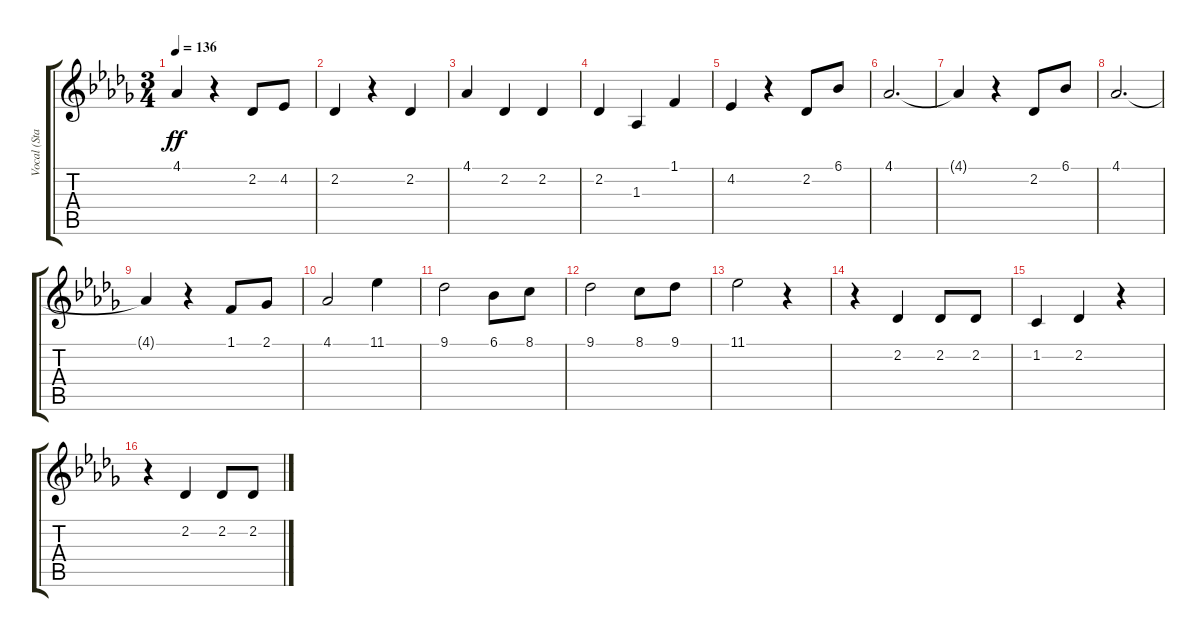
\track ("Vocal (Staff 1)" "Vocal (Sta") {instrument lead2sawtooth}
\staff {score tabs}
\tuning (E4 B3 G3 D3 A2 E2) {hide}
\ts (3 4)
\tempo 136
\clef g2
\ks db
4.1{t}.4{dy ff} r.4 2.2.8 4.2.8 |
2.2.4 r.4 2.2.4 |
4.1.4 2.2.4 2.2.4 |
2.2.4 1.3.4 1.1.4 |
4.2.4 r.4 2.2.8 6.1.8 |
4.1.2{d} |
4.1{t}.4 r.4 2.2.8 6.1.8 |
4.1.2{d} |
4.1{t}.4 r.4 1.1.8 2.1.8 |
4.1.2 11.1.4 |
9.1.2 6.1.8 8.1.8 |
9.1.2 8.1.8 9.1.8 |
11.1.2 r.4 |
r.4 2.2.4 2.2.8 2.2.8 |
1.2.4 2.2.4 r.4 |
r.4 2.2.4 2.2.8 2.2.8
